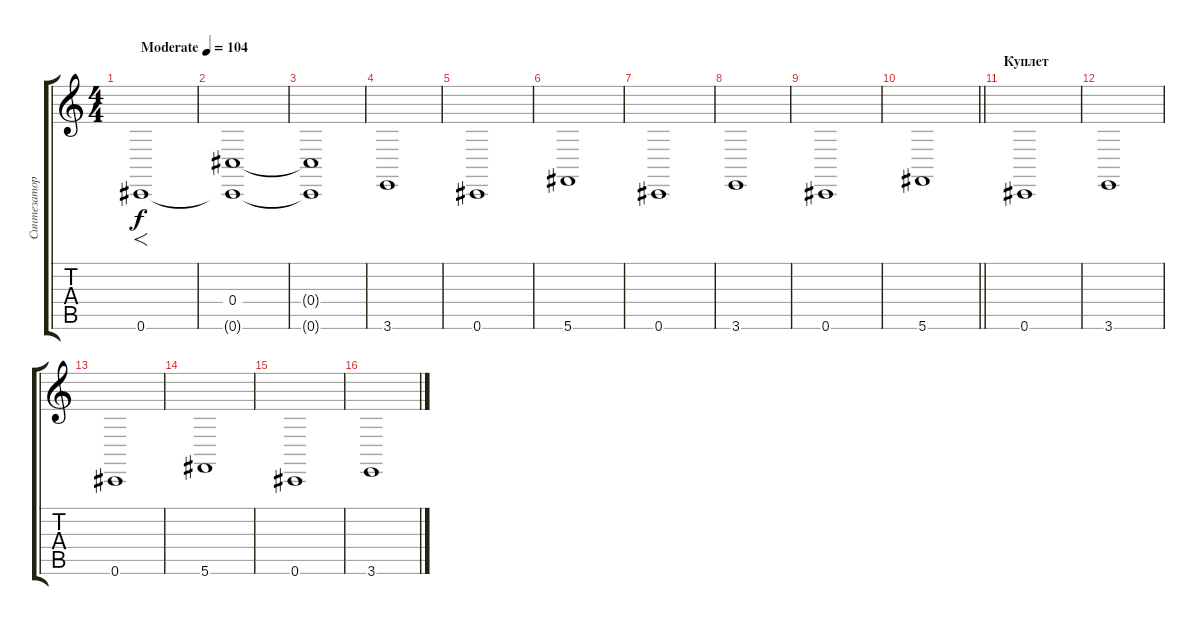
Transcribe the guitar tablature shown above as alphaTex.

\track ("Синтезатор" "Синтезатор") {instrument pad2warm}
\staff {score tabs}
\tuning (E4 B3 Gb3 Db3 A2 Db2) {hide}
\ts (4 4)
\tempo (104 "Moderate")
\clef g2
\ks c
0.6.1{f dy f instrument pad2warm} |
(0.4 0.6{t}).1 |
(0.4{t} 0.6{t}).1 |
3.6.1 |
0.6.1 |
5.6.1 |
0.6.1 |
3.6.1 |
0.6.1 |
\barLineRight lightlight
5.6.1 |
\section ("" "Куплет")
0.6.1 |
3.6.1 |
0.6.1 |
5.6.1 |
0.6.1 |
3.6.1
